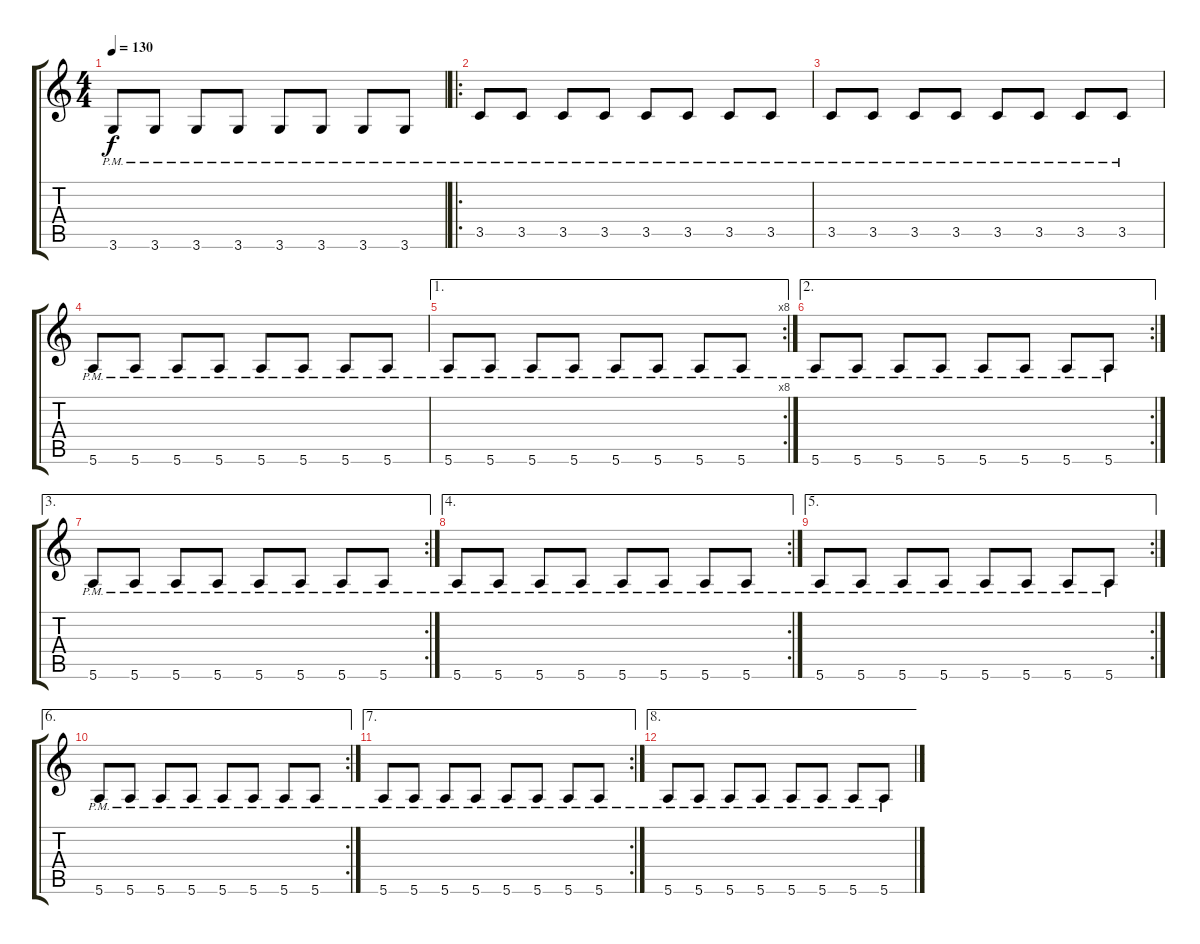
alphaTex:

\track "" {instrument distortionguitar}
\staff {score tabs}
\tuning (E4 B3 G3 D3 A2 E2) {hide}
\ts (4 4)
\tempo 130
\clef g2
\ks c
3.6{pm}.8{dy f} 3.6{pm}.8 3.6{pm}.8 3.6{pm}.8 3.6{pm}.8 3.6{pm}.8 3.6{pm}.8 3.6{pm}.8 |
\ro
3.5{pm}.8 3.5{pm}.8 3.5{pm}.8 3.5{pm}.8 3.5{pm}.8 3.5{pm}.8 3.5{pm}.8 3.5{pm}.8 |
3.5{pm}.8 3.5{pm}.8 3.5{pm}.8 3.5{pm}.8 3.5{pm}.8 3.5{pm}.8 3.5{pm}.8 3.5{pm}.8 |
5.6{pm}.8 5.6{pm}.8 5.6{pm}.8 5.6{pm}.8 5.6{pm}.8 5.6{pm}.8 5.6{pm}.8 5.6{pm}.8 |
\ae 1
\rc 8
5.6{pm}.8 5.6{pm}.8 5.6{pm}.8 5.6{pm}.8 5.6{pm}.8 5.6{pm}.8 5.6{pm}.8 5.6{pm}.8 |
\ae 2
\rc 2
5.6{pm}.8 5.6{pm}.8 5.6{pm}.8 5.6{pm}.8 5.6{pm}.8 5.6{pm}.8 5.6{pm}.8 5.6{pm}.8 |
\ae 3
\rc 2
5.6{pm}.8 5.6{pm}.8 5.6{pm}.8 5.6{pm}.8 5.6{pm}.8 5.6{pm}.8 5.6{pm}.8 5.6{pm}.8 |
\ae 4
\rc 2
5.6{pm}.8 5.6{pm}.8 5.6{pm}.8 5.6{pm}.8 5.6{pm}.8 5.6{pm}.8 5.6{pm}.8 5.6{pm}.8 |
\ae 5
\rc 2
5.6{pm}.8 5.6{pm}.8 5.6{pm}.8 5.6{pm}.8 5.6{pm}.8 5.6{pm}.8 5.6{pm}.8 5.6{pm}.8 |
\ae 6
\rc 2
5.6{pm}.8 5.6{pm}.8 5.6{pm}.8 5.6{pm}.8 5.6{pm}.8 5.6{pm}.8 5.6{pm}.8 5.6{pm}.8 |
\ae 7
\rc 2
5.6{pm}.8 5.6{pm}.8 5.6{pm}.8 5.6{pm}.8 5.6{pm}.8 5.6{pm}.8 5.6{pm}.8 5.6{pm}.8 |
\ae 8
5.6{pm}.8 5.6{pm}.8 5.6{pm}.8 5.6{pm}.8 5.6{pm}.8 5.6{pm}.8 5.6{pm}.8 5.6{pm}.8
